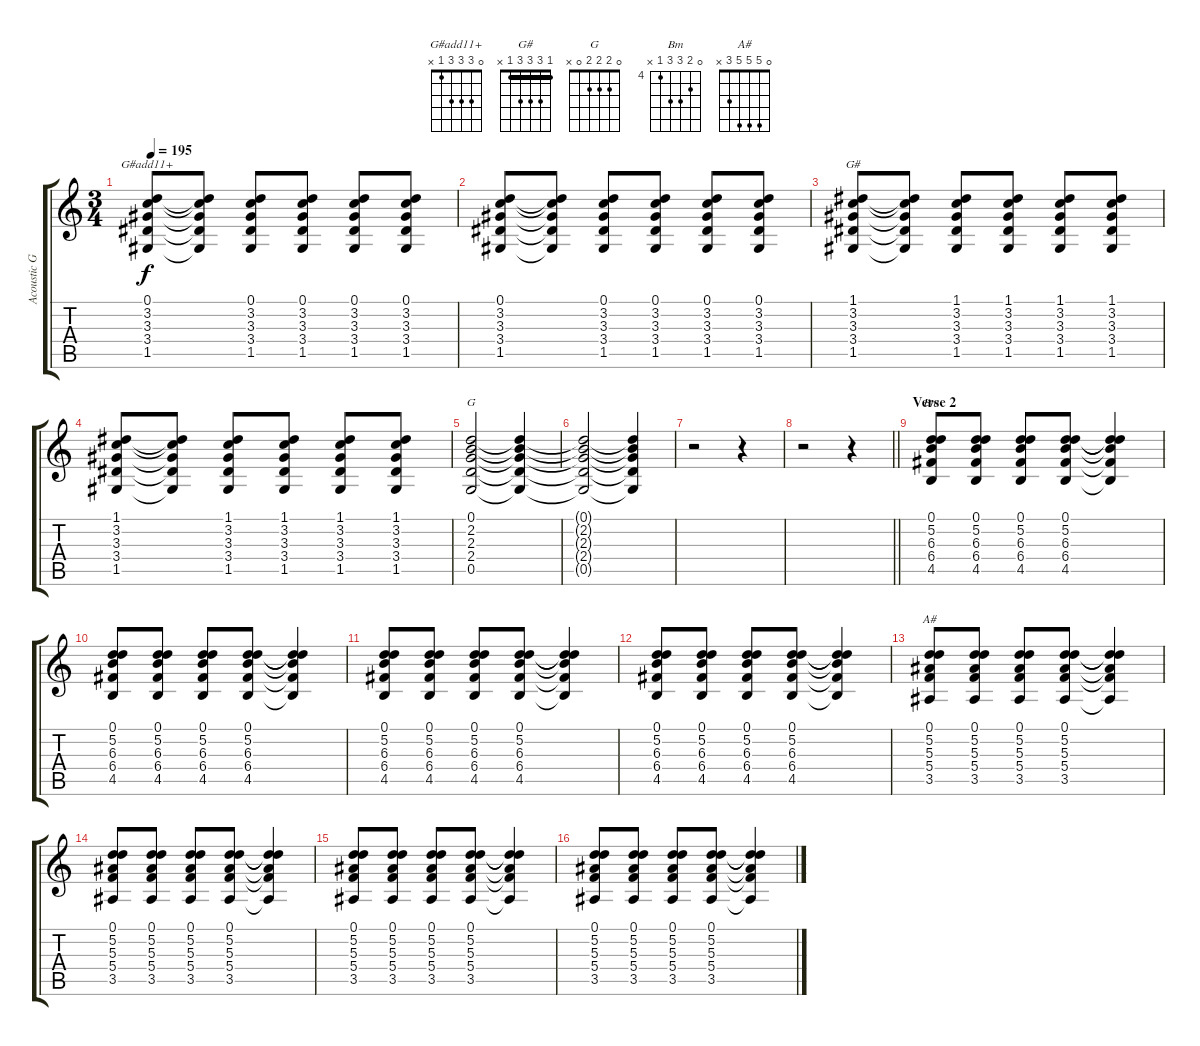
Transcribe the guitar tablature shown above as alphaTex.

\track ("Acoustic Guitar L" "Acoustic G") {instrument acousticguitarnylon}
\staff {score tabs}
\tuning (D4 A3 F3 C3 G2 D2) {hide}
\chord ("G#add11+" 0 3 3 3 1 x)
\chord ("G#" 1 3 3 3 1 x) {barre 1}
\chord ("G" 0 2 2 2 0 x)
\chord ("Bm" 0 5 6 6 4 x) {firstfret 4}
\chord ("A#" 0 5 5 5 3 x)
\ts (3 4)
\tempo 195
\clef g2
\ks c
(0.1 3.2 3.3 3.4 1.5).8{ch "G#add11+" dy f} (0.1{t} 3.2{t} 3.3{t} 3.4{t} 1.5{t}).8 (0.1 3.2 3.3 3.4 1.5).8 (0.1 3.2 3.3 3.4 1.5).8 (0.1 3.2 3.3 3.4 1.5).8 (0.1 3.2 3.3 3.4 1.5).8 |
(0.1 3.2 3.3 3.4 1.5).8 (0.1{t} 3.2{t} 3.3{t} 3.4{t} 1.5{t}).8 (0.1 3.2 3.3 3.4 1.5).8 (0.1 3.2 3.3 3.4 1.5).8 (0.1 3.2 3.3 3.4 1.5).8 (0.1 3.2 3.3 3.4 1.5).8 |
(1.1 3.2 3.3 3.4 1.5).8{ch "G#"} (1.1{t} 3.2{t} 3.3{t} 3.4{t} 1.5{t}).8 (1.1 3.2 3.3 3.4 1.5).8 (1.1 3.2 3.3 3.4 1.5).8 (1.1 3.2 3.3 3.4 1.5).8 (1.1 3.2 3.3 3.4 1.5).8 |
(1.1 3.2 3.3 3.4 1.5).8 (1.1{t} 3.2{t} 3.3{t} 3.4{t} 1.5{t}).8 (1.1 3.2 3.3 3.4 1.5).8 (1.1 3.2 3.3 3.4 1.5).8 (1.1 3.2 3.3 3.4 1.5).8 (1.1 3.2 3.3 3.4 1.5).8 |
(0.1 2.2 2.3 2.4 0.5).2{ch "G"} (0.1{t} 2.2{t} 2.3{t} 2.4{t} 0.5{t}).4 |
(0.1{t} 2.2{t} 2.3{t} 2.4{t} 0.5{t}).2 (0.1{t} 2.2{t} 2.3{t} 2.4{t} 0.5{t}).4 |
r.2 r.4 |
\barLineRight lightlight
r.2 r.4 |
\section ("" "Verse 2")
(0.1 5.2 6.3 6.4 4.5).8{ch "Bm" volume 16} (0.1 5.2 6.3 6.4 4.5).8 (0.1 5.2 6.3 6.4 4.5).8 (0.1 5.2 6.3 6.4 4.5).8 (0.1{t} 5.2{t} 6.3{t} 6.4{t} 4.5{t}).4 |
(0.1 5.2 6.3 6.4 4.5).8 (0.1 5.2 6.3 6.4 4.5).8 (0.1 5.2 6.3 6.4 4.5).8 (0.1 5.2 6.3 6.4 4.5).8 (0.1{t} 5.2{t} 6.3{t} 6.4{t} 4.5{t}).4 |
(0.1 5.2 6.3 6.4 4.5).8 (0.1 5.2 6.3 6.4 4.5).8 (0.1 5.2 6.3 6.4 4.5).8 (0.1 5.2 6.3 6.4 4.5).8 (0.1{t} 5.2{t} 6.3{t} 6.4{t} 4.5{t}).4 |
(0.1 5.2 6.3 6.4 4.5).8 (0.1 5.2 6.3 6.4 4.5).8 (0.1 5.2 6.3 6.4 4.5).8 (0.1 5.2 6.3 6.4 4.5).8 (0.1{t} 5.2{t} 6.3{t} 6.4{t} 4.5{t}).4 |
(0.1 5.2 5.3 5.4 3.5).8{ch "A#"} (0.1 5.2 5.3 5.4 3.5).8 (0.1 5.2 5.3 5.4 3.5).8 (0.1 5.2 5.3 5.4 3.5).8 (0.1{t} 5.2{t} 5.3{t} 5.4{t} 3.5{t}).4 |
(0.1 5.2 5.3 5.4 3.5).8 (0.1 5.2 5.3 5.4 3.5).8 (0.1 5.2 5.3 5.4 3.5).8 (0.1 5.2 5.3 5.4 3.5).8 (0.1{t} 5.2{t} 5.3{t} 5.4{t} 3.5{t}).4 |
(0.1 5.2 5.3 5.4 3.5).8 (0.1 5.2 5.3 5.4 3.5).8 (0.1 5.2 5.3 5.4 3.5).8 (0.1 5.2 5.3 5.4 3.5).8 (0.1{t} 5.2{t} 5.3{t} 5.4{t} 3.5{t}).4 |
(0.1 5.2 5.3 5.4 3.5).8 (0.1 5.2 5.3 5.4 3.5).8 (0.1 5.2 5.3 5.4 3.5).8 (0.1 5.2 5.3 5.4 3.5).8 (0.1{t} 5.2{t} 5.3{t} 5.4{t} 3.5{t}).4
